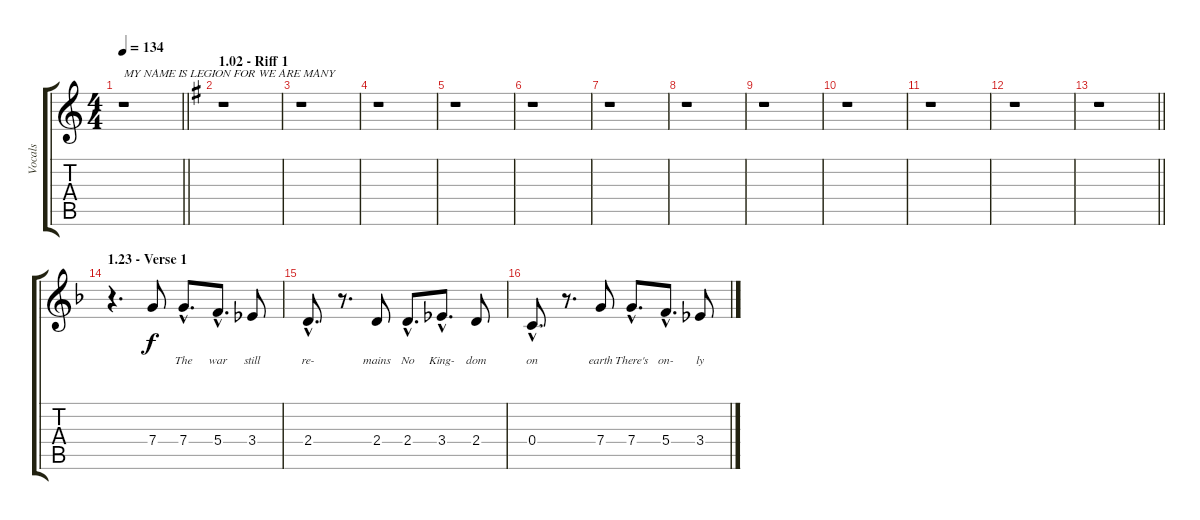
\track ("Vocals" "Vocals") {instrument overdrivenguitar}
\staff {score tabs}
\tuning (D4 A3 F3 C3 G2 D2) {hide}
\ts (4 4)
\tempo 134
\clef g2
\barLineRight lightlight
\ks c
r.1{txt "MY NAME IS LEGION FOR WE ARE MANY" dy f instrument overdrivenguitar} |
\section ("" "1.02 - Riff 1")
\ks eminor
r.1 |
r.1 |
r.1 |
r.1 |
r.1 |
r.1 |
r.1 |
r.1 |
r.1 |
r.1 |
r.1 |
\barLineRight lightlight
r.1 |
\section ("" "1.23 - Verse 1")
\ks dminor
r.4{d} 7.4.8{lyrics (0 "") lyrics (1 "") lyrics (2 "") lyrics (3 "") lyrics (4 "")} 7.4{hac}.8{d lyrics (0 "The") lyrics (1 "") lyrics (2 "") lyrics (3 "") lyrics (4 "")} 5.4{hac}.8{d lyrics (0 "war") lyrics (1 "") lyrics (2 "") lyrics (3 "") lyrics (4 "")} 3.4.8{lyrics (0 "still") lyrics (1 "") lyrics (2 "") lyrics (3 "") lyrics (4 "")} |
2.4{hac}.8{d lyrics (0 "re-") lyrics (1 "") lyrics (2 "") lyrics (3 "") lyrics (4 "")} r.8{d} 2.4.8{lyrics (0 "mains") lyrics (1 "") lyrics (2 "") lyrics (3 "") lyrics (4 "")} 2.4{hac}.8{d lyrics (0 "No") lyrics (1 "") lyrics (2 "") lyrics (3 "") lyrics (4 "")} 3.4{hac}.8{d lyrics (0 "King-") lyrics (1 "") lyrics (2 "") lyrics (3 "") lyrics (4 "")} 2.4.8{lyrics (0 "dom") lyrics (1 "") lyrics (2 "") lyrics (3 "") lyrics (4 "")} |
0.4{hac}.8{d lyrics (0 "on") lyrics (1 "") lyrics (2 "") lyrics (3 "") lyrics (4 "")} r.8{d} 7.4.8{lyrics (0 "earth") lyrics (1 "") lyrics (2 "") lyrics (3 "") lyrics (4 "")} 7.4{hac}.8{d lyrics (0 "There's") lyrics (1 "") lyrics (2 "") lyrics (3 "") lyrics (4 "")} 5.4{hac}.8{d lyrics (0 "on-") lyrics (1 "") lyrics (2 "") lyrics (3 "") lyrics (4 "")} 3.4.8{lyrics (0 "ly") lyrics (1 "") lyrics (2 "") lyrics (3 "") lyrics (4 "")}
